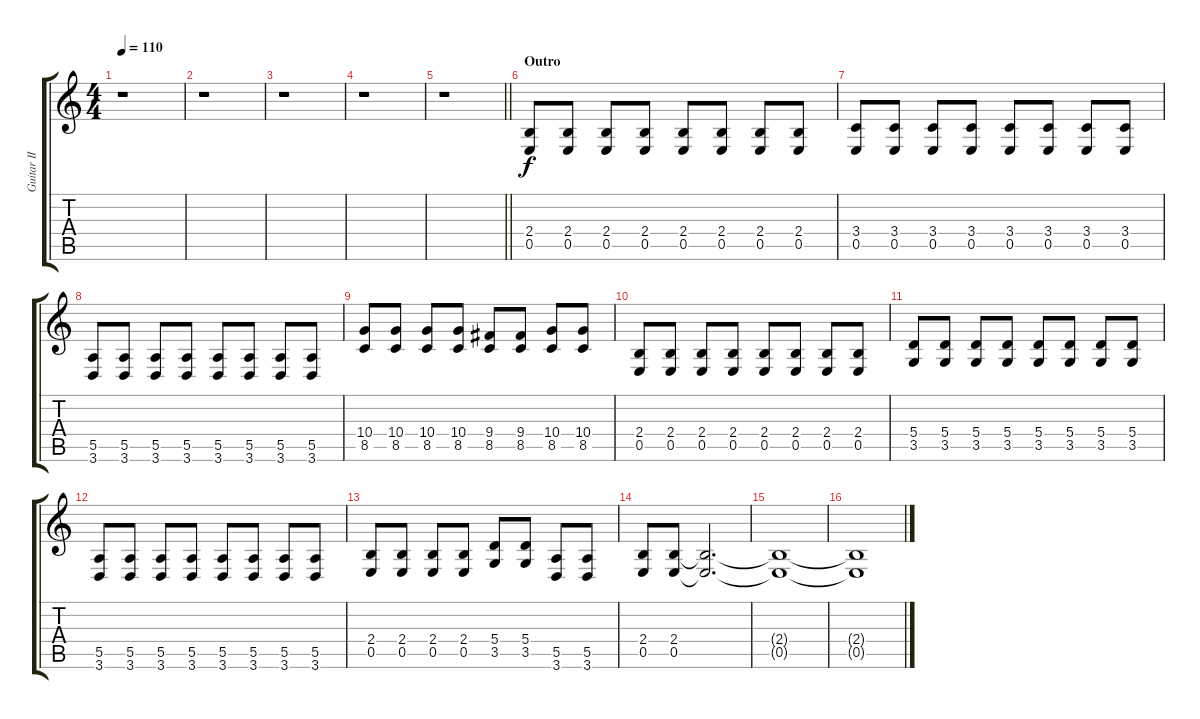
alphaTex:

\track ("Guitar II" "Guitar II") {instrument overdrivenguitar}
\staff {score tabs}
\tuning (B3 Gb3 D3 A2 E2 B1) {hide}
\ts (4 4)
\tempo 110
\clef g2
\ks c
r.1{dy f} |
r.1 |
r.1 |
r.1 |
\barLineRight lightlight
r.1 |
\section ("" "Outro")
(2.4 0.5).8 (2.4 0.5).8 (2.4 0.5).8 (2.4 0.5).8 (2.4 0.5).8 (2.4 0.5).8 (2.4 0.5).8 (2.4 0.5).8 |
(3.4 0.5).8 (3.4 0.5).8 (3.4 0.5).8 (3.4 0.5).8 (3.4 0.5).8 (3.4 0.5).8 (3.4 0.5).8 (3.4 0.5).8 |
(5.5 3.6).8 (5.5 3.6).8 (5.5 3.6).8 (5.5 3.6).8 (5.5 3.6).8 (5.5 3.6).8 (5.5 3.6).8 (5.5 3.6).8 |
(10.4 8.5).8 (10.4 8.5).8 (10.4 8.5).8 (10.4 8.5).8 (9.4 8.5).8 (9.4 8.5).8 (10.4 8.5).8 (10.4 8.5).8 |
(2.4 0.5).8 (2.4 0.5).8 (2.4 0.5).8 (2.4 0.5).8 (2.4 0.5).8 (2.4 0.5).8 (2.4 0.5).8 (2.4 0.5).8 |
(5.4 3.5).8 (5.4 3.5).8 (5.4 3.5).8 (5.4 3.5).8 (5.4 3.5).8 (5.4 3.5).8 (5.4 3.5).8 (5.4 3.5).8 |
(5.5 3.6).8 (5.5 3.6).8 (5.5 3.6).8 (5.5 3.6).8 (5.5 3.6).8 (5.5 3.6).8 (5.5 3.6).8 (5.5 3.6).8 |
(2.4 0.5).8 (2.4 0.5).8 (2.4 0.5).8 (2.4 0.5).8 (5.4 3.5).8 (5.4 3.5).8 (5.5 3.6).8 (5.5 3.6).8 |
(2.4 0.5).8 (2.4 0.5).8 (2.4{t} 0.5{t}).2{d} |
(2.4{t} 0.5{t}).1 |
(2.4{t} 0.5{t}).1
